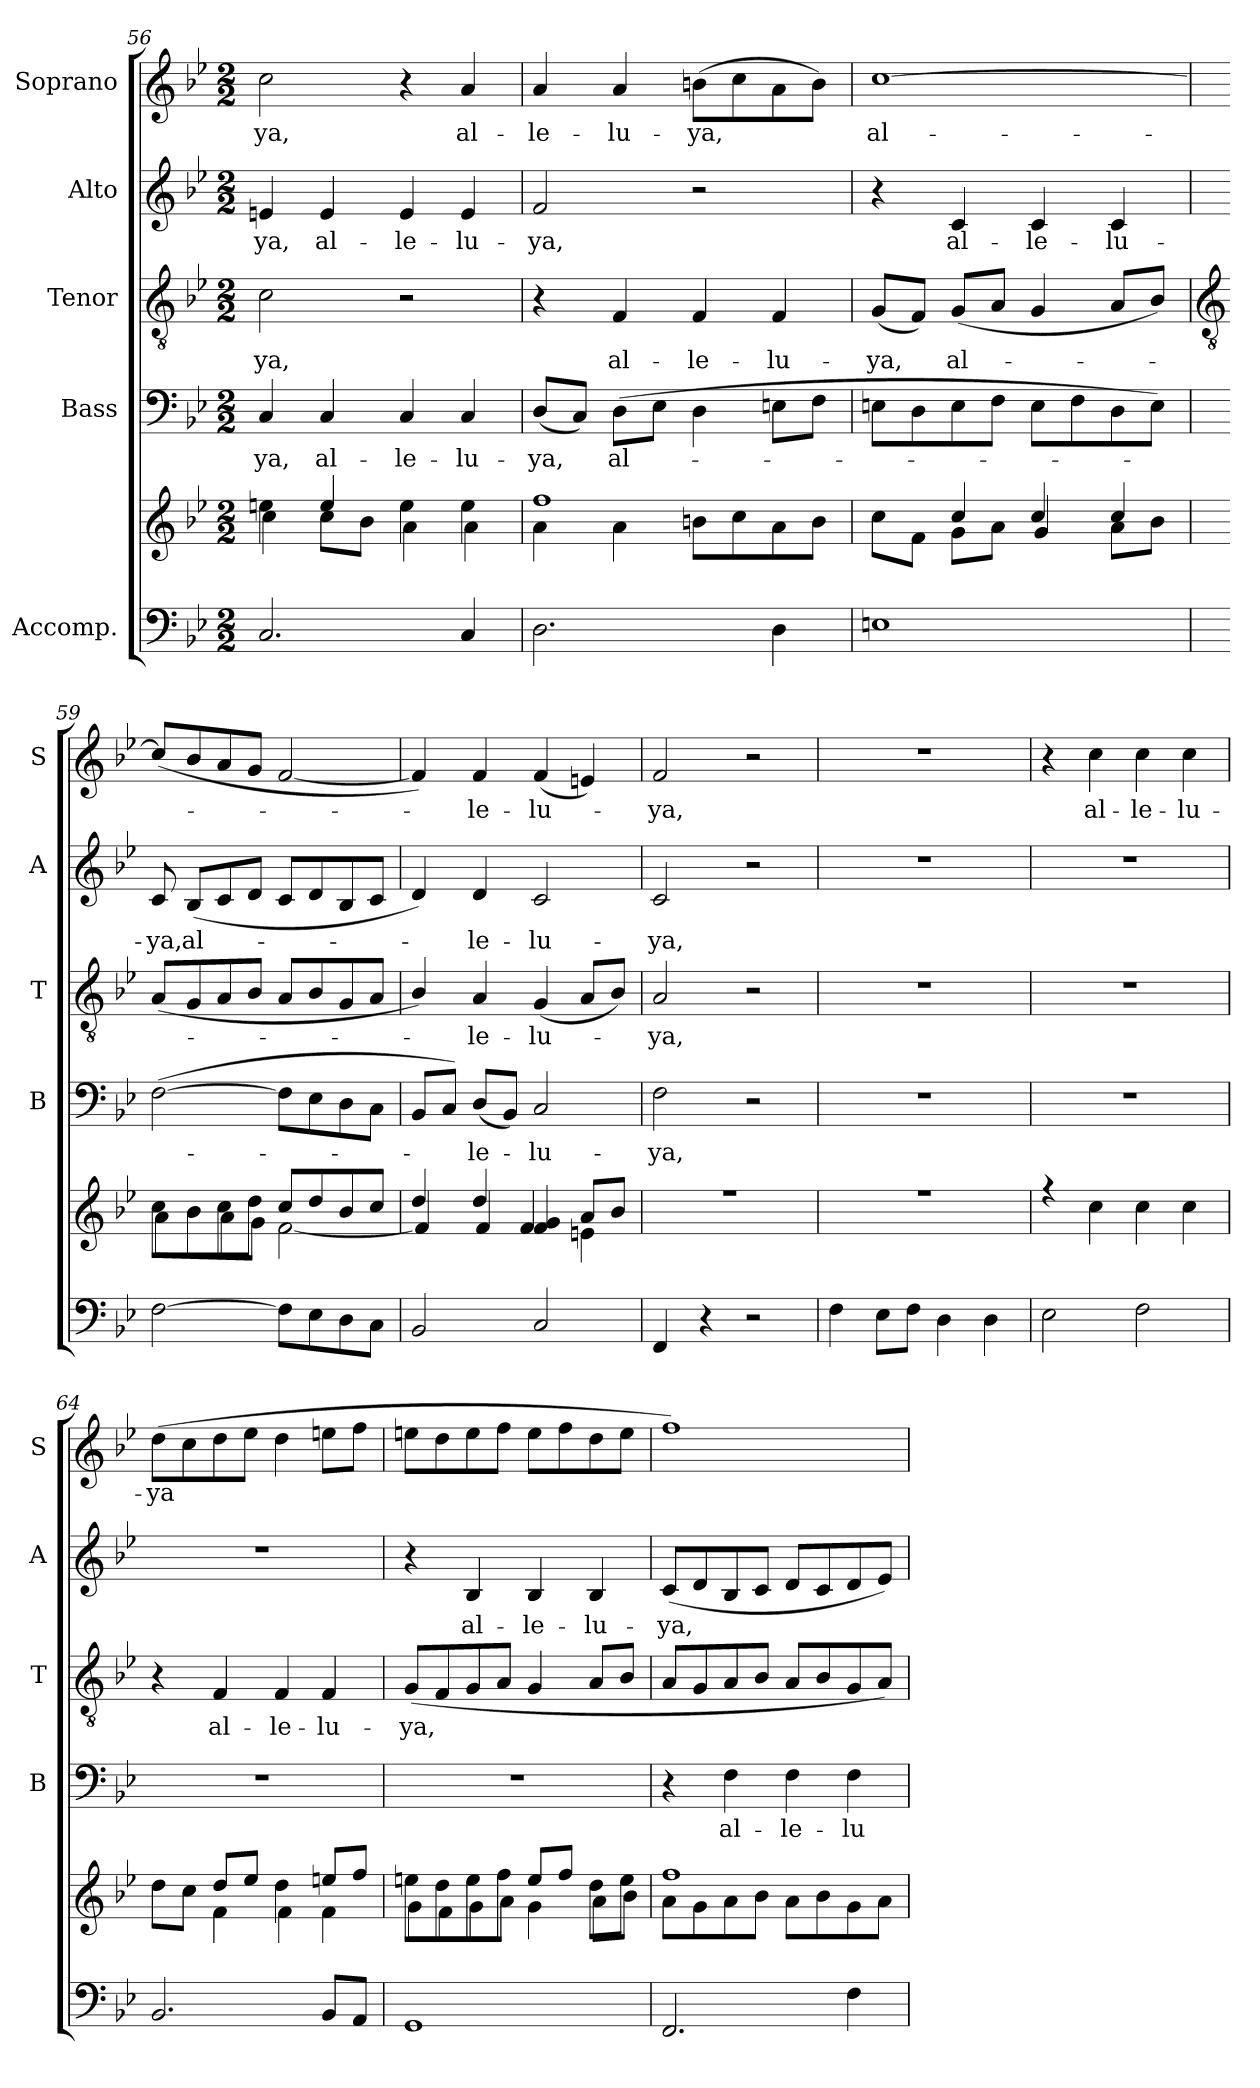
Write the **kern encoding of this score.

**kern	**kern	**kern	**text	**kern	**text	**kern	**text	**kern	**text
*part5	*part5	*part4	*part4	*part3	*part3	*part2	*part2	*part1	*part1
*staff6	*staff5	*staff4	*staff4	*staff3	*staff3	*staff2	*staff2	*staff1	*staff1
*I"Accomp.	*	*I"Bass	*	*I"Tenor	*	*I"Alto	*	*I"Soprano	*
*	*	*I'B	*	*I'T	*	*I'A	*	*I'S	*
*clefF4	*clefG2	*clefF4	*	*clefGv2	*	*clefG2	*	*clefG2	*
*k[b-e-]	*k[b-e-]	*k[b-e-]	*	*k[b-e-]	*	*k[b-e-]	*	*k[b-e-]	*
*B-:	*B-:	*B-:	*	*B-:	*	*B-:	*	*B-:	*
*M2/2	*M2/2	*M2/2	*	*M2/2	*	*M2/2	*	*M2/2	*
=56	=56	=56	=56	=56	=56	=56	=56	=56	=56
*	*^	*	*	*	*	*	*	*	*
!	!	!	!	!LO:LY:b	!	!LO:LY:b	!	!LO:LY:b	!	!LO:LY:b
2.C	4een\	4cc\	4C	-ya,	2c	ya,	4en	-ya,	2cc	-ya,
!	!	!	!	!LO:LY:b	!	!	!	!LO:LY:b	!	!
.	4ee/	8cc\L	4C	al-	.	.	4e	al-	.	.
.	.	8b-\J	.	.	.	.	.	.	.	.
!	!	!	!	!LO:LY:b	!	!	!	!LO:LY:b	!	!
.	4ee\	4a\	4C	-le-	2r	.	4e	-le-	4r	.
!	!	!	!	!LO:LY:b	!	!	!	!LO:LY:b	!	!LO:LY:b
4C	4ee\	4a\	4C	-lu-	.	.	4e	-lu-	4a	al-
=57	=57	=57	=57	=57	=57	=57	=57	=57	=57	=57
!	!	!	!	!LO:LY:b	!	!	!	!LO:LY:b	!	!LO:LY:b
2.D	1ff/	4a\	(<8DL	-ya,	4r	.	2f	-ya,	4a	-le-
.	.	.	8CJ)	.	.	.	.	.	.	.
!	!	!	!	!LO:LY:b	!	!LO:LY:b	!	!	!	!LO:LY:b
.	.	4a\	(>8DL	al-	4F	al-	.	.	4a	-lu-
.	.	.	8E-J	.	.	.	.	.	.	.
!	!	!	!	!	!	!LO:LY:b	!	!	!	!LO:LY:b
.	.	8bn\L	4D	.	4F	-le-	2r	.	(>8bnL	-ya,
.	.	8cc\	.	.	.	.	.	.	8cc	.
!	!	!	!	!	!	!LO:LY:b	!	!	!	!
4D	.	8a\	8EnL	.	4F	-lu-	.	.	8a	.
.	.	8b\J	8FJ	.	.	.	.	.	8bJ)	.
=58	=58	=58	=58	=58	=58	=58	=58	=58	=58	=58
!	!	!	!	!	!	!LO:LY:b	!	!	!	!LO:LY:b
1En	4ryy	8cc\L	8EnL	.	(<8GL	-ya,	4r	.	[1cc	al-
.	.	8f\J	8D	.	8FJ)	.	.	.	.	.
!	!	!	!	!	!	!LO:LY:b	!	!LO:LY:b	!	!
.	4cc/	8g\L	8E	.	(>8GL	al-	4c	al-	.	.
.	.	8a\J	8FJ	.	8AJ	.	.	.	.	.
!	!	!	!	!	!	!	!	!LO:LY:b	!	!
.	4cc/	4g/	8EL	.	4G	.	4c	-le-	.	.
.	.	.	8F	.	.	.	.	.	.	.
!	!	!	!	!	!	!	!	!LO:LY:b	!	!
.	4cc/	8a\L	8D	.	8AL	.	4c	-lu-	.	.
.	.	8b-\J	8EJ)	.	8B-J)	.	.	.	.	.
!!LO:LB:g=z
=59	=59	=59	=59	=59	=59	=59	=59	=59	=59	=59
*	*	*	*	*	*clefGv2	*	*	*	*	*
!	!	!	!	!	!	!	!	!LO:LY:b	!	!
[2F	8cc\L	8a\L	(<[2F	.	(<8AL	.	8c	-ya,	(<8ccL]	.
!	!	!	!	!	!	!	!	!LO:LY:b	!	!
.	8b-\	8b-\	.	.	8G	.	(<8B-L	al-	8b-	.
.	8cc\	8a\	.	.	8A	.	8c	.	8a	.
.	8dd\J	8g\J	.	.	8B-J	.	8dJ	.	8gJ	.
8FL]	8cc/L	[2f\	8FL]	.	8AL	.	8cL	.	[2f	.
8E-	8dd/	.	8E-	.	8B-	.	8d	.	.	.
8D	8b-/	.	8D	.	8G	.	8B-	.	.	.
8CJ	8cc/J	.	8CJ	.	8AJ	.	8cJ	.	.	.
=60	=60	=60	=60	=60	=60	=60	=60	=60	=60	=60
2BB-	4dd/	4f/]	8BB-L	.	4B-/)	.	4d)	.	4f])	.
.	.	.	8CJ)	.	.	.	.	.	.	.
!	!	!	!	!LO:LY:b	!	!LO:LY:b	!	!LO:LY:b	!	!LO:LY:b
.	4dd/	4f/	(<8DL	le-	4A	le-	4d	-le-	4f	le-
.	.	.	8BB-J)	.	.	.	.	.	.	.
!	!	!	!	!LO:LY:b	!	!LO:LY:b	!	!LO:LY:b	!	!LO:LY:b
2C	4f/ 4g/	4f/	2C	lu-	(<4G	-lu-	2c	-lu-	(<4f	-lu-
.	8a/L	4en\	.	.	8AL	.	.	.	4en)	.
.	8b-/J	.	.	.	8B-J)	.	.	.	.	.
=61	=61	=61	=61	=61	=61	=61	=61	=61	=61	=61
!	!	!	!	!LO:LY:b	!	!LO:LY:b	!	!LO:LY:b	!	!LO:LY:b
4FF	1r	1ryy	2F	-ya,	2A/	ya,	2c	-ya,	2f	ya,
4r	.	.	.	.	.	.	.	.	.	.
2r	.	.	2r	.	2r	.	2r	.	2r	.
=62	=62	=62	=62	=62	=62	=62	=62	=62	=62	=62
4F	1r	1ryy	1r	.	1r	.	1r	.	1r	.
8E-L	.	.	.	.	.	.	.	.	.	.
8FJ	.	.	.	.	.	.	.	.	.	.
4D	.	.	.	.	.	.	.	.	.	.
4D	.	.	.	.	.	.	.	.	.	.
=63	=63	=63	=63	=63	=63	=63	=63	=63	=63	=63
2E-	4r	1ryy	1r	.	1r	.	1r	.	4r	.
!	!	!	!	!	!	!	!	!	!	!LO:LY:b
.	4cc\	.	.	.	.	.	.	.	4cc	al-
!	!	!	!	!	!	!	!	!	!	!LO:LY:b
2F	4cc\	.	.	.	.	.	.	.	4cc	-le-
!	!	!	!	!	!	!	!	!	!	!LO:LY:b
.	4cc\	.	.	.	.	.	.	.	4cc	-lu-
=64	=64	=64	=64	=64	=64	=64	=64	=64	=64	=64
!	!	!	!	!	!	!	!	!	!	!LO:LY:b
2.BB-	8dd\L	4ryy	1r	.	4r	.	1r	.	(>8ddL	-ya
.	8cc\J	.	.	.	.	.	.	.	8cc	.
!	!	!	!	!	!	!LO:LY:b	!	!	!	!
.	8dd/L	4f\	.	.	4F	al-	.	.	8dd	.
.	8ee-/J	.	.	.	.	.	.	.	8ee-J	.
!	!	!	!	!	!	!LO:LY:b	!	!	!	!
.	4dd\	4f\	.	.	4F	-le-	.	.	4dd	.
!	!	!	!	!	!	!LO:LY:b	!	!	!	!
8BB-L	8een/L	4f\	.	.	4F	-lu-	.	.	8eenL	.
8AAJ	8ff/J	.	.	.	.	.	.	.	8ffJ	.
=65	=65	=65	=65	=65	=65	=65	=65	=65	=65	=65
!	!	!	!	!	!	!LO:LY:b	!	!	!	!
1GG	8een\L	8gL	1r	.	(<8GL	-ya,	4r	.	8eenL	.
.	8dd\	8f	.	.	8F	.	.	.	8dd	.
!	!	!	!	!	!	!	!	!LO:LY:b	!	!
.	8ee\	8g	.	.	8G	.	4B-	al-	8ee	.
.	8ff\J	8aJ	.	.	8AJ	.	.	.	8ffJ	.
!	!	!	!	!	!	!	!	!LO:LY:b	!	!
.	8ee/L	4g\	.	.	4G	.	4B-	-le-	8eeL	.
.	8ff/J	.	.	.	.	.	.	.	8ff	.
!	!	!	!	!	!	!	!	!LO:LY:b	!	!
.	8dd\L	8aL	.	.	8AL	.	4B-	-lu-	8dd	.
.	8ee\J	8b-J	.	.	8B-J	.	.	.	8eeJ	.
=66	=66	=66	=66	=66	=66	=66	=66	=66	=66	=66
!	!	!	!	!	!	!	!	!LO:LY:b	!	!
2.FF	1ff/	8a\L	4r	.	8AL	.	(<8cL	-ya,	1ff)	.
.	.	8g\	.	.	8G	.	8d	.	.	.
!	!	!	!	!LO:LY:b	!	!	!	!	!	!
.	.	8a\	4F	al-	8A	.	8B-	.	.	.
.	.	8b-\J	.	.	8B-J	.	8cJ	.	.	.
!	!	!	!	!LO:LY:b	!	!	!	!	!	!
.	.	8a\L	4F	-le-	8AL	.	8dL	.	.	.
.	.	8b-\	.	.	8B-	.	8c	.	.	.
!	!	!	!	!LO:LY:b	!	!	!	!	!	!
4F	.	8g\	4F	-lu-	8G	.	8d	.	.	.
.	.	8a\J	.	.	8AJ)	.	8e-J)	.	.	.
*	*v	*v	*	*	*	*	*	*	*	*
=	=	=	=	=	=	=	=	=	=
*-	*-	*-	*-	*-	*-	*-	*-	*-	*-
